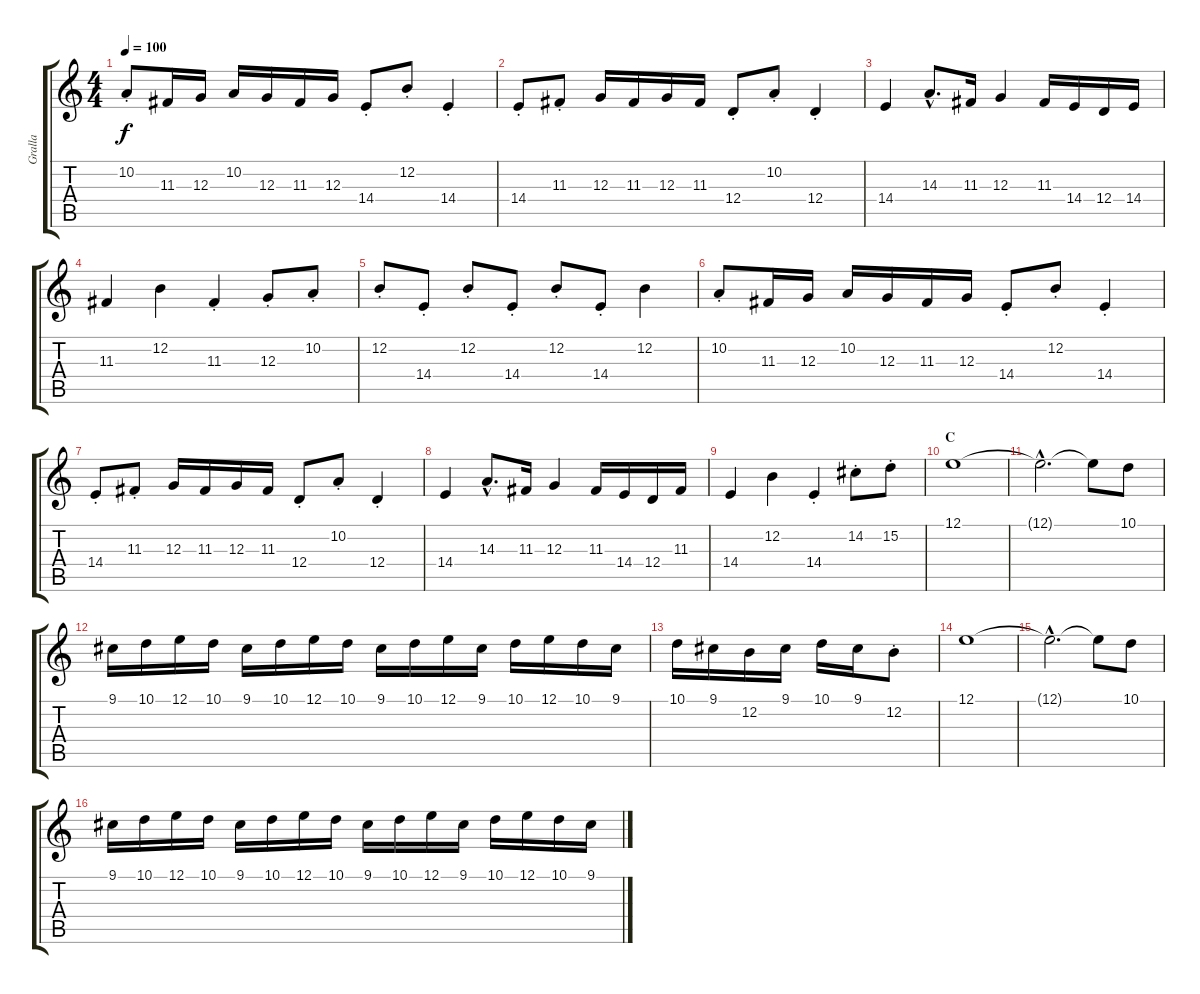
\track ("Gralla" "Gralla") {instrument bassoon}
\staff {score tabs}
\tuning (E4 B3 G3 D3 A2 E2) {hide}
\ts (4 4)
\tempo 100
\clef g2
\ks c
10.2{st}.8{dy f} 11.3.16 12.3.16 10.2.16 12.3.16 11.3.16 12.3.16 14.4{st}.8 12.2{st}.8 14.4{st}.4 |
14.4{st}.8 11.3{st}.8 12.3.16 11.3.16 12.3.16 11.3.16 12.4{st}.8 10.2{st}.8 12.4{st}.4 |
14.4.4 14.3{hac}.8{d} 11.3.16 12.3.4 11.3.16 14.4.16 12.4.16 14.4.16 |
11.3.4 12.2.4 11.3{st}.4 12.3{st}.8 10.2{st}.8 |
12.2{st}.8 14.4{st}.8 12.2{st}.8 14.4{st}.8 12.2{st}.8 14.4{st}.8 12.2.4 |
10.2{st}.8 11.3.16 12.3.16 10.2.16 12.3.16 11.3.16 12.3.16 14.4{st}.8 12.2{st}.8 14.4{st}.4 |
14.4{st}.8 11.3{st}.8 12.3.16 11.3.16 12.3.16 11.3.16 12.4{st}.8 10.2{st}.8 12.4{st}.4 |
14.4.4 14.3{hac}.8{d} 11.3.16 12.3.4 11.3.16 14.4.16 12.4.16 11.3.16 |
14.4.4 12.2.4 14.4{st}.4 14.2{st}.8 15.2{st}.8 |
\section ("" "C")
12.1.1 |
12.1{hac t}.2{d} 12.1{t}.8 10.1.8 |
9.1.16 10.1.16 12.1.16 10.1.16 9.1.16 10.1.16 12.1.16 10.1.16 9.1.16 10.1.16 12.1.16 9.1.16 10.1.16 12.1.16 10.1.16 9.1.16 |
10.1.16 9.1.16 12.2.16 9.1.16 10.1.16 9.1.16 12.2{st}.8 |
12.1.1 |
12.1{hac t}.2{d} 12.1{t}.8 10.1.8 |
9.1.16 10.1.16 12.1.16 10.1.16 9.1.16 10.1.16 12.1.16 10.1.16 9.1.16 10.1.16 12.1.16 9.1.16 10.1.16 12.1.16 10.1.16 9.1.16
